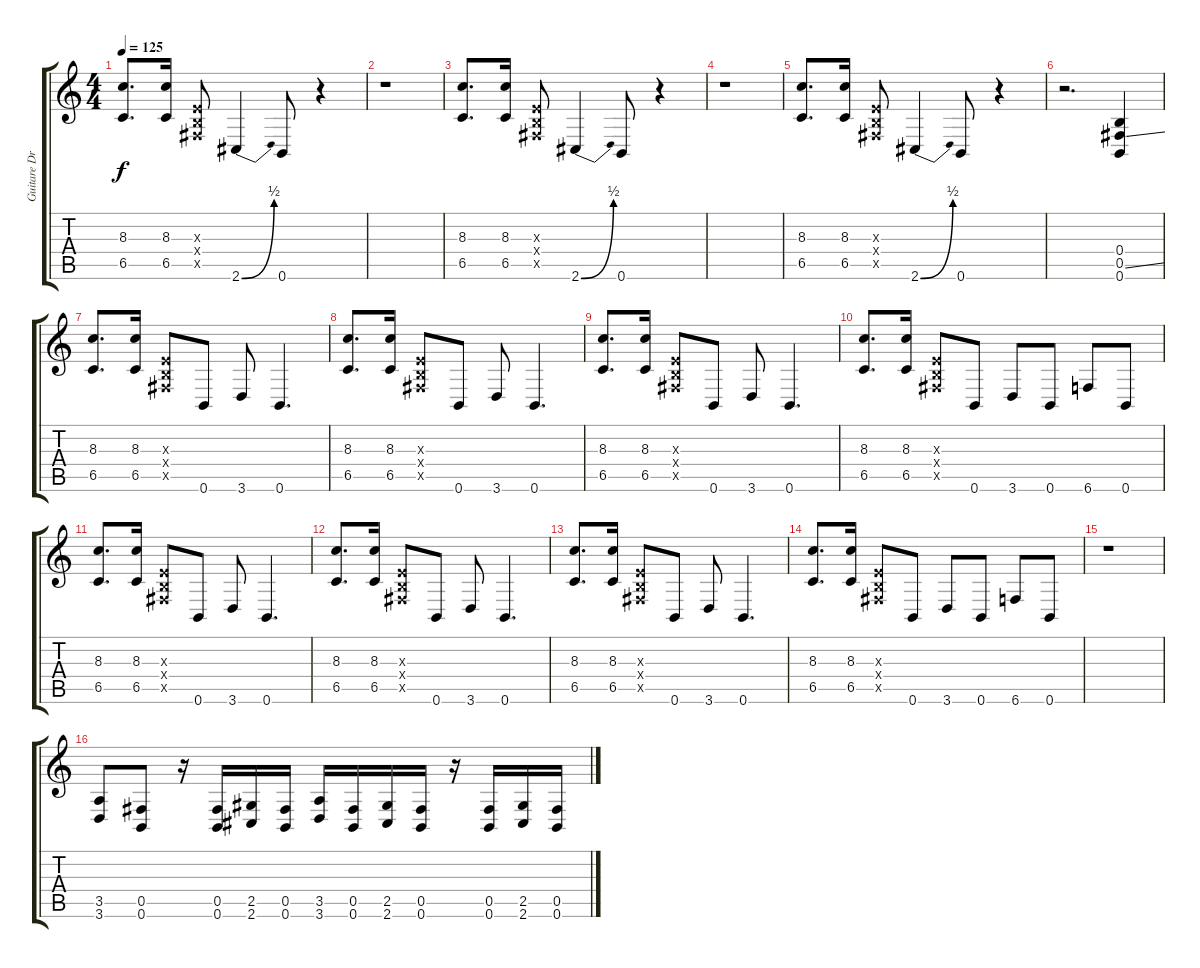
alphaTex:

\track ("Guitare Droite" "Guitare Dr") {instrument distortionguitar}
\staff {score tabs}
\tuning (Db4 Ab3 E3 B2 Gb2 B1) {hide}
\ts (4 4)
\tempo 125
\clef g2
\ks c
(8.3 6.5).8{d dy f} (8.3 6.5).16 (0.3{x} 0.4{x} 0.5{x}).8 2.6{be (bend 0 0 60 2)}.4 0.6.8 r.4 |
r.1 |
(8.3 6.5).8{d} (8.3 6.5).16 (0.3{x} 0.4{x} 0.5{x}).8 2.6{be (bend 0 0 60 2)}.4 0.6.8 r.4 |
r.1 |
(8.3 6.5).8{d} (8.3 6.5).16 (0.3{x} 0.4{x} 0.5{x}).8 2.6{be (bend 0 0 60 2)}.4 0.6.8 r.4 |
r.2{d} (0.4 0.5{ss} 0.6).4 |
(8.3 6.5).8{d} (8.3 6.5).16 (0.3{x} 0.4{x} 0.5{x}).8 0.6.8 3.6.8 0.6.4{d} |
(8.3 6.5).8{d} (8.3 6.5).16 (0.3{x} 0.4{x} 0.5{x}).8 0.6.8 3.6.8 0.6.4{d} |
(8.3 6.5).8{d} (8.3 6.5).16 (0.3{x} 0.4{x} 0.5{x}).8 0.6.8 3.6.8 0.6.4{d} |
(8.3 6.5).8{d} (8.3 6.5).16 (0.3{x} 0.4{x} 0.5{x}).8 0.6.8 3.6.8 0.6.8 6.6.8 0.6.8 |
(8.3 6.5).8{d} (8.3 6.5).16 (0.3{x} 0.4{x} 0.5{x}).8 0.6.8 3.6.8 0.6.4{d} |
(8.3 6.5).8{d} (8.3 6.5).16 (0.3{x} 0.4{x} 0.5{x}).8 0.6.8 3.6.8 0.6.4{d} |
(8.3 6.5).8{d} (8.3 6.5).16 (0.3{x} 0.4{x} 0.5{x}).8 0.6.8 3.6.8 0.6.4{d} |
(8.3 6.5).8{d} (8.3 6.5).16 (0.3{x} 0.4{x} 0.5{x}).8 0.6.8 3.6.8 0.6.8 6.6.8 0.6.8 |
r.1 |
(3.5 3.6).8 (0.5 0.6).8 r.16 (0.5 0.6).16 (2.5 2.6).16 (0.5 0.6).16 (3.5 3.6).16 (0.5 0.6).16 (2.5 2.6).16 (0.5 0.6).16 r.16 (0.5 0.6).16 (2.5 2.6).16 (0.5 0.6).16
